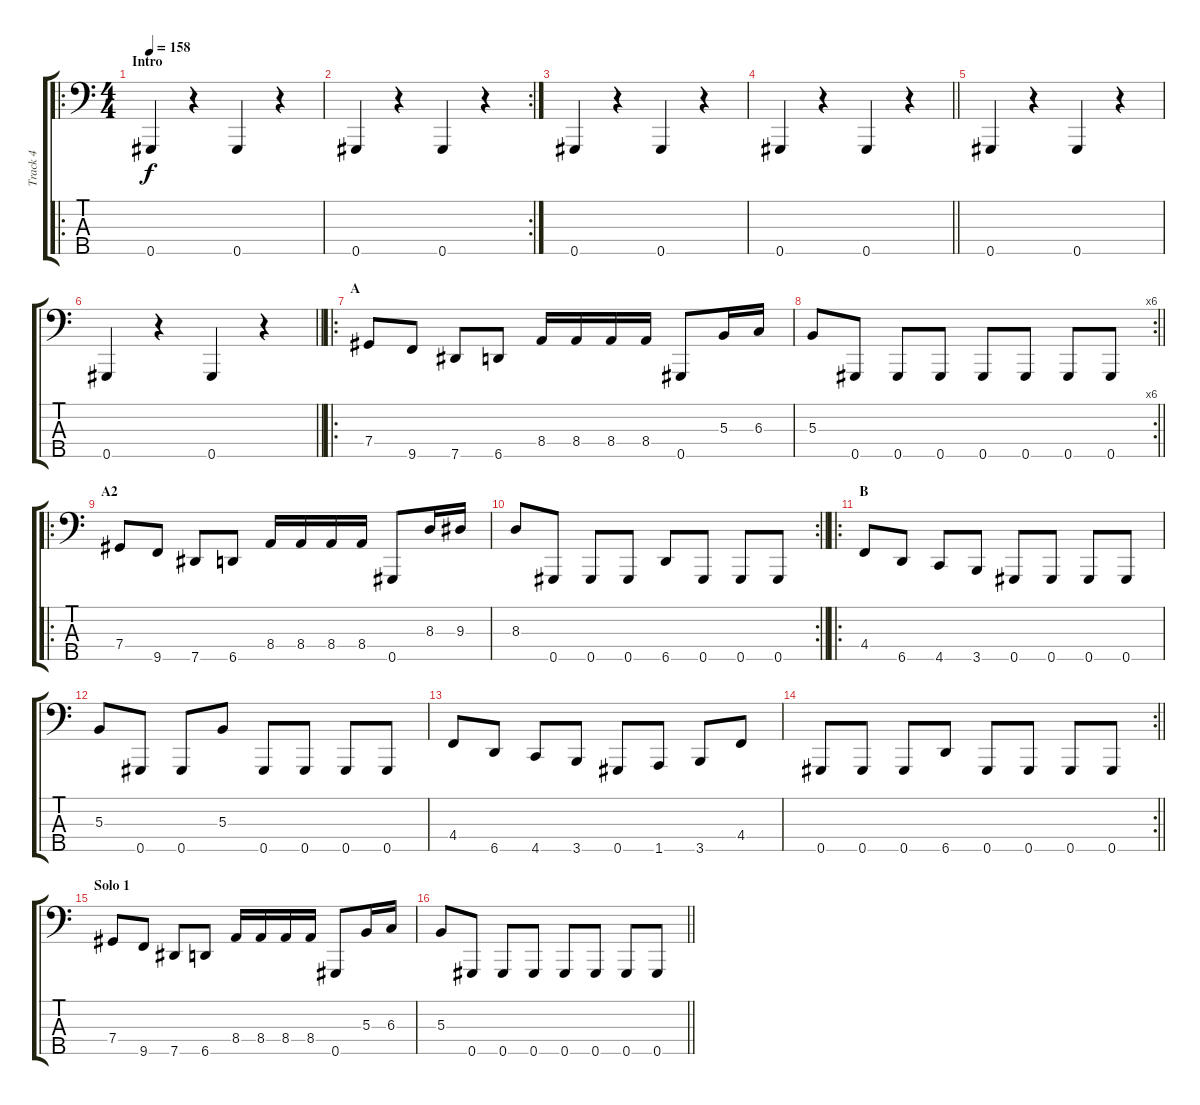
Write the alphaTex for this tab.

\track ("Track 4" "Track 4") {instrument electricbassfinger}
\staff {score tabs}
\tuning (E2 B1 Gb1 Db1 Ab0) {hide}
\ro
\ts (4 4)
\section ("" "Intro")
\tempo 158
\clef f4
\ks c
0.5.4{dy f instrument electricbassfinger} r.4 0.5.4 r.4 |
\rc 2
0.5.4 r.4 0.5.4 r.4 |
0.5.4 r.4 0.5.4 r.4 |
\barLineRight lightlight
0.5.4 r.4 0.5.4 r.4 |
0.5.4 r.4 0.5.4 r.4 |
\barLineRight lightlight
0.5.4 r.4 0.5.4 r.4 |
\ro
\section ("" "A")
7.4.8 9.5.8 7.5.8 6.5.8 8.4.16 8.4.16 8.4.16 8.4.16 0.5.8 5.3.16 6.3.16 |
\rc 6
\barLineRight lightlight
5.3.8 0.5.8 0.5.8 0.5.8 0.5.8 0.5.8 0.5.8 0.5.8 |
\ro
\section ("" "A2")
7.4.8 9.5.8 7.5.8 6.5.8 8.4.16 8.4.16 8.4.16 8.4.16 0.5.8 8.3.16 9.3.16 |
\rc 2
\barLineRight lightlight
8.3.8 0.5.8 0.5.8 0.5.8 6.5.8 0.5.8 0.5.8 0.5.8 |
\ro
\section ("" "B")
4.4.8 6.5.8 4.5.8 3.5.8 0.5.8 0.5.8 0.5.8 0.5.8 |
5.3.8 0.5.8 0.5.8 5.3.8 0.5.8 0.5.8 0.5.8 0.5.8 |
4.4.8 6.5.8 4.5.8 3.5.8 0.5.8 1.5.8 3.5.8 4.4.8 |
\rc 2
\barLineRight lightlight
0.5.8 0.5.8 0.5.8 6.5.8 0.5.8 0.5.8 0.5.8 0.5.8 |
\section ("" "Solo 1")
7.4.8 9.5.8 7.5.8 6.5.8 8.4.16 8.4.16 8.4.16 8.4.16 0.5.8 5.3.16 6.3.16 |
\barLineRight lightlight
5.3.8 0.5.8 0.5.8 0.5.8 0.5.8 0.5.8 0.5.8 0.5.8
